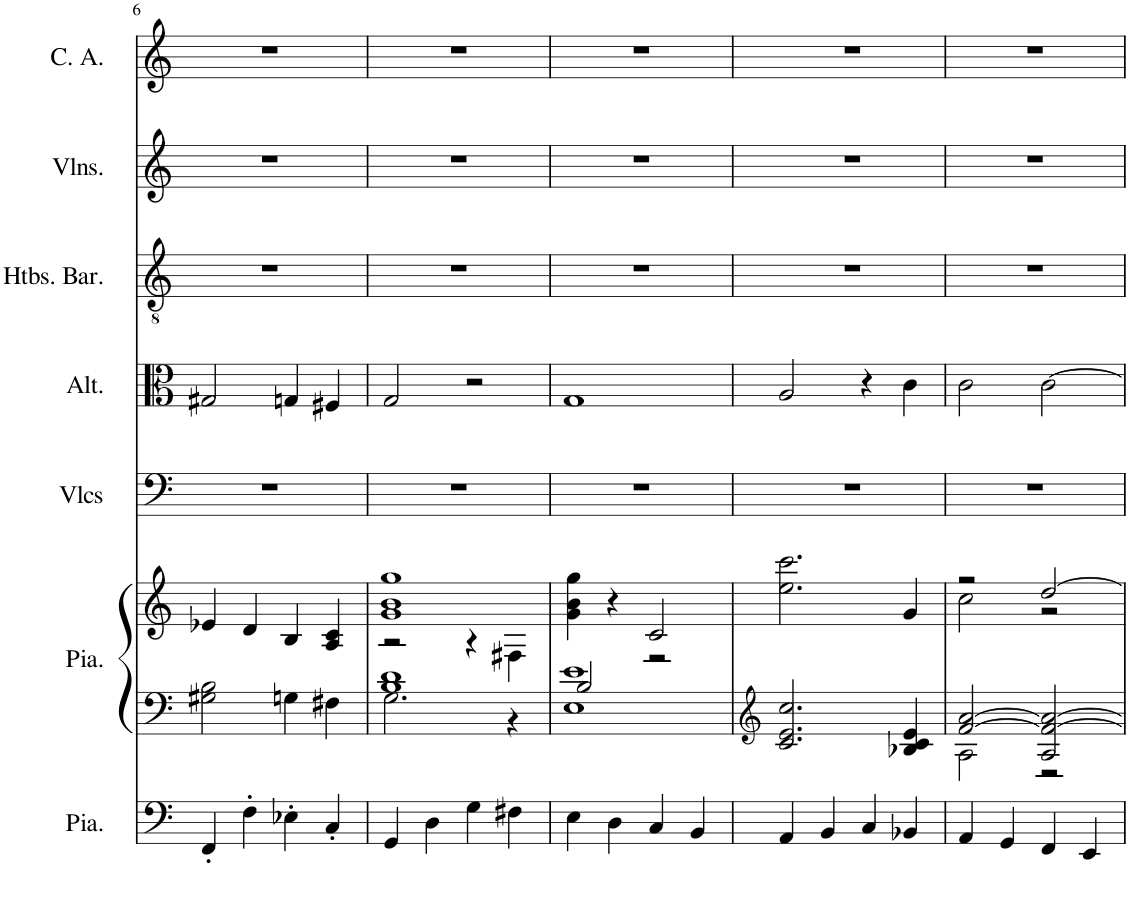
**kern	**kern	**kern	**kern	**kern	**kern	**kern	**kern
*part7	*part6	*part6	*part5	*part4	*part3	*part2	*part1
*staff8	*staff7	*staff6	*staff5	*staff4	*staff3	*staff2	*staff1
*I"Piano, Pedals	*I"Piano, Organ	*	*I"Violoncelles, Bass	*I"Altos, Tenor	*I"Hautbois Baryton, Alto	*I"Violons, Soprano	*I"Cor anglais, Baritone solo
*I'Pia.	*I'Pia.	*	*I'Vlcs	*I'Alt.	*I'Htbs. Bar.	*I'Vlns.	*I'C. A.
!!LO:PB:g=z
*clefF4	*clefF4	*clefG2	*clefF4	*clefC3	*clefGv2	*clefG2	*clefG2
*	*	*	*	*	*	*	*Trd4c7
*k[]	*k[]	*k[]	*k[]	*k[]	*k[]	*k[]	*k[]
*M4/4	*M4/4	*M4/4	*M4/4	*M4/4	*M4/4	*M4/4	*M4/4
=6	=6	=6	=6	=6	=6	=6	=6
4FF'/	2G#X\ 2B\	4e-X/	1r	2G#X/	1r	1r	1r
4F'\	.	4d/	.	.	.	.	.
4E-X'\	4Gn\	4B/	.	4Gn/	.	.	.
4C'/	4F#X\	4A/ 4c/	.	4F#X/	.	.	.
=7	=7	=7	=7	=7	=7	=7	=7
*	*^	*^	*	*	*	*	*
4GG/	1B 1d	2.G\	1g 1b 1gg	2r	1r	2G/	1r	1r	1r
4D\	.	.	.	.	.	.	.	.	.
4G\	.	.	.	4r	.	2r	.	.	.
4F#X\	.	4r	.	4F#X\	.	.	.	.	.
*	*	*	*v	*v	*	*	*	*	*
=8	=8	=8	=8	=8	=8	=8	=8	=8
4E\	2B/	1E 1e	4g\ 4b\ 4gg\	1r	1G	1r	1r	1r
4D\	.	.	4r	.	.	.	.	.
4C/	2r	.	2c/	.	.	.	.	.
4BB/	.	.	.	.	.	.	.	.
*	*v	*v	*	*	*	*	*	*
=9	=9	=9	=9	=9	=9	=9	=9
*	*clefG2	*	*	*	*	*	*
4AA/	2.c/ 2.e/ 2.cc/	2.ee\ 2.ccc\	1r	2A/	1r	1r	1r
4BB/	.	.	.	.	.	.	.
4C/	.	.	.	4r	.	.	.
4BB-X/	4B-X/ 4c/ 4e/	4g/	.	4c\	.	.	.
=10	=10	=10	=10	=10	=10	=10	=10
*	*^	*^	*	*	*	*	*
4AA/	[2f/ [2a/	2A\	2r	2cc\	1r	2c\	1r	1r	1r
4GG/	.	.	.	.	.	.	.	.	.
4FF/	2A/ 2f/_ 2a/_	2r	[2dd/	2r	.	[2c\	.	.	.
4EE/	.	.	.	.	.	.	.	.	.
*	*v	*v	*	*	*	*	*	*	*
*	*	*v	*v	*	*	*	*	*
=	=	=	=	=	=	=	=
*-	*-	*-	*-	*-	*-	*-	*-
